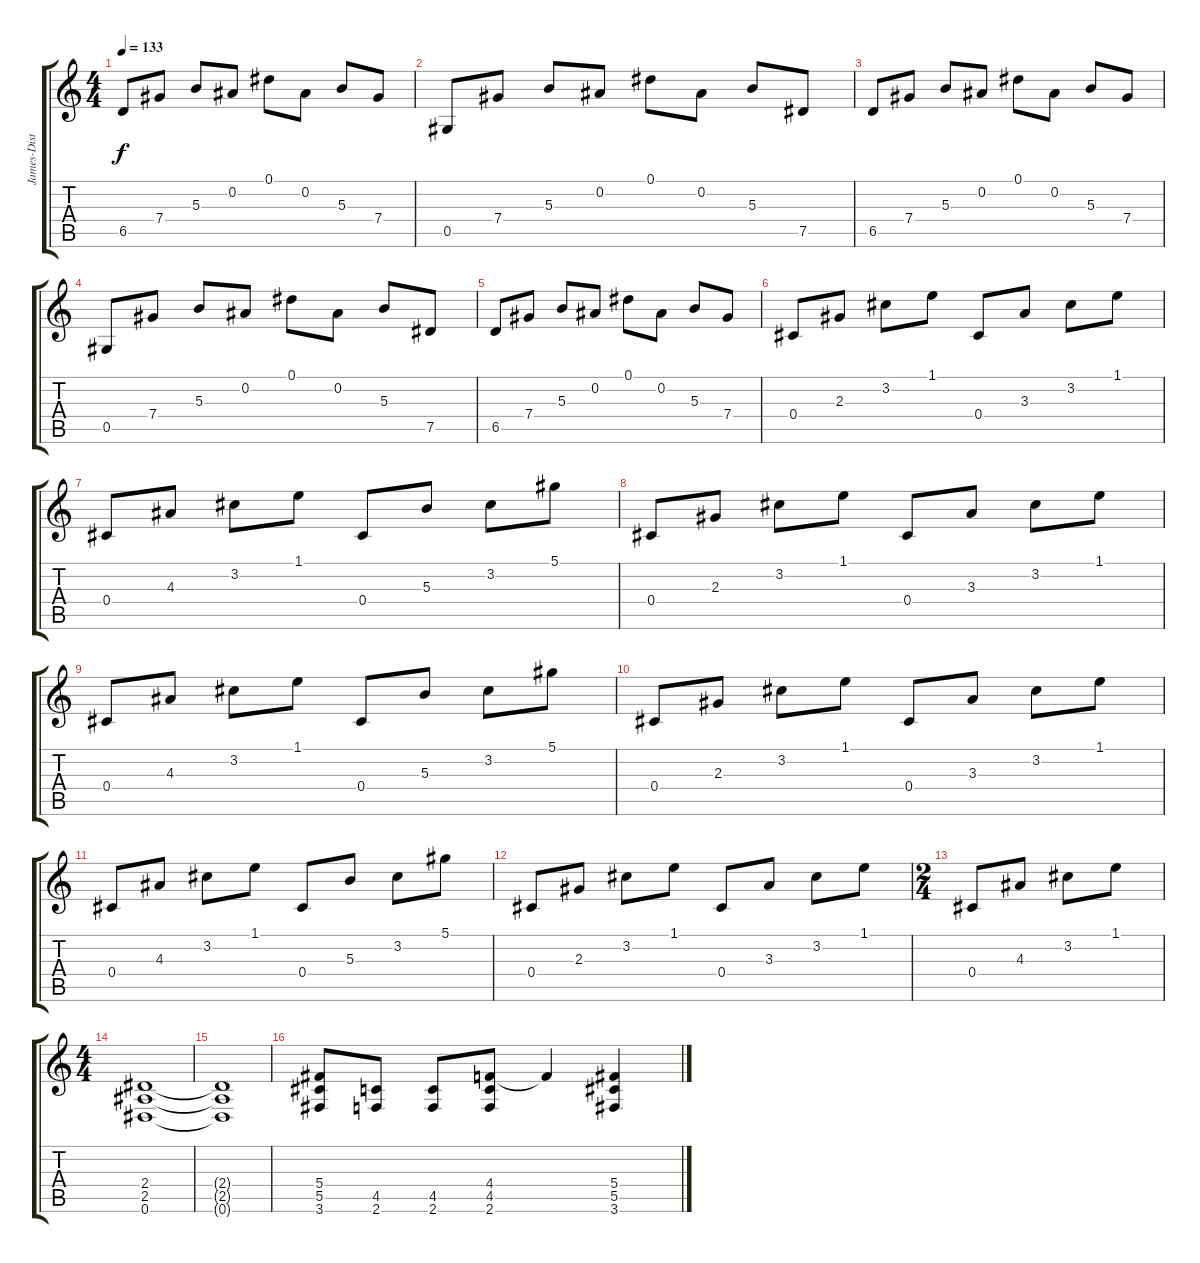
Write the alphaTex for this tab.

\track ("James-Dist" "James-Dist") {instrument distortionguitar}
\staff {score tabs}
\tuning (Eb4 Bb3 Gb3 Db3 Ab2 Eb2) {hide}
\ts (4 4)
\tempo 133
\clef g2
\ks c
6.5.8{dy f} 7.4.8 5.3.8 0.2.8 0.1.8 0.2.8 5.3.8 7.4.8 |
0.5.8 7.4.8 5.3.8 0.2.8 0.1.8 0.2.8 5.3.8 7.5.8 |
6.5.8 7.4.8 5.3.8 0.2.8 0.1.8 0.2.8 5.3.8 7.4.8 |
0.5.8 7.4.8 5.3.8 0.2.8 0.1.8 0.2.8 5.3.8 7.5.8 |
6.5.8 7.4.8 5.3.8 0.2.8 0.1.8 0.2.8 5.3.8 7.4.8 |
0.4.8 2.3.8 3.2.8 1.1.8 0.4.8 3.3.8 3.2.8 1.1.8 |
0.4.8 4.3.8 3.2.8 1.1.8 0.4.8 5.3.8 3.2.8 5.1.8 |
0.4.8 2.3.8 3.2.8 1.1.8 0.4.8 3.3.8 3.2.8 1.1.8 |
0.4.8 4.3.8 3.2.8 1.1.8 0.4.8 5.3.8 3.2.8 5.1.8 |
0.4.8 2.3.8 3.2.8 1.1.8 0.4.8 3.3.8 3.2.8 1.1.8 |
0.4.8 4.3.8 3.2.8 1.1.8 0.4.8 5.3.8 3.2.8 5.1.8 |
0.4.8 2.3.8 3.2.8 1.1.8 0.4.8 3.3.8 3.2.8 1.1.8 |
\ts (2 4)
0.4.8 4.3.8 3.2.8 1.1.8 |
\ts (4 4)
(2.4 2.5 0.6).1 |
(2.4{t} 2.5{t} 0.6{t}).1 |
(5.4 5.5 3.6).8 (4.5 2.6).8 (4.5 2.6).8 (4.4 4.5 2.6).8 4.4{t}.4 (5.4 5.5 3.6).4
